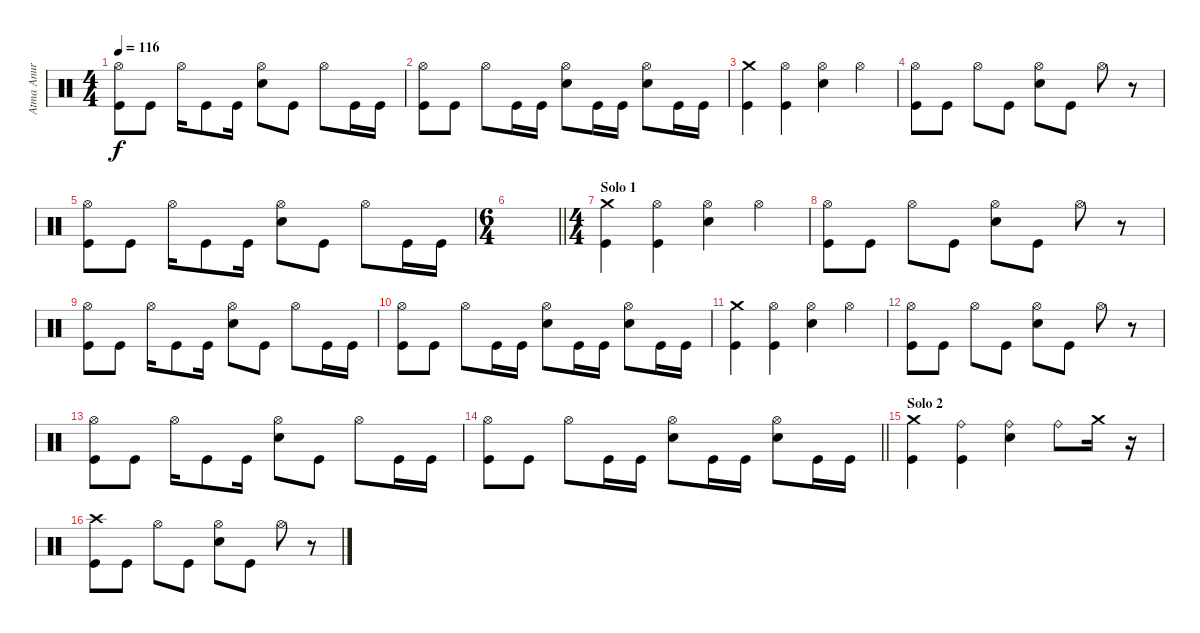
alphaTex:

\track ("Atma Anur" "Atma Anur") {instrument percussion}
\staff {score}
\articulation defaults
\ts (4 4)
\tempo 116
\clef neutral
\ks c
("Hi-Hat (open)" "Kick (hit)").8{dy f} "Kick (hit)".8 "Hi-Hat (open)".16 "Kick (hit)".8 "Kick (hit)".16 ("Hi-Hat (open)" "Electric Snare (hit)").8 "Kick (hit)".8 "Hi-Hat (open)".8 "Kick (hit)".16 "Kick (hit)".16 |
("Hi-Hat (open)" "Kick (hit)").8 "Kick (hit)".8 "Hi-Hat (open)".8 "Kick (hit)".16 "Kick (hit)".16 ("Hi-Hat (open)" "Electric Snare (hit)").8 "Kick (hit)".16 "Kick (hit)".16 ("Electric Snare (hit)" "Hi-Hat (open)").8 "Kick (hit)".16 "Kick (hit)".16 |
("Crash medium (hit)" "Kick (hit)").4 ("Hi-Hat (open)" "Kick (hit)").4 ("Hi-Hat (open)" "Electric Snare (hit)").4 "Hi-Hat (open)".4 |
("Hi-Hat (open)" "Kick (hit)").8 "Kick (hit)".8 "Hi-Hat (open)".8 "Kick (hit)".8 ("Hi-Hat (open)" "Electric Snare (hit)").8 "Kick (hit)".8 "Hi-Hat (open)".8 r.8 |
("Hi-Hat (open)" "Kick (hit)").8 "Kick (hit)".8 "Hi-Hat (open)".16 "Kick (hit)".8 "Kick (hit)".16 ("Hi-Hat (open)" "Electric Snare (hit)").8 "Kick (hit)".8 "Hi-Hat (open)".8 "Kick (hit)".16 "Kick (hit)".16 |
\ts (6 4)
\barLineRight lightlight
|
\ts (4 4)
\section ("" "Solo 1")
("Crash medium (hit)" "Kick (hit)").4 ("Hi-Hat (open)" "Kick (hit)").4 ("Hi-Hat (open)" "Electric Snare (hit)").4 "Hi-Hat (open)".4 |
("Hi-Hat (open)" "Kick (hit)").8 "Kick (hit)".8 "Hi-Hat (open)".8 "Kick (hit)".8 ("Hi-Hat (open)" "Electric Snare (hit)").8 "Kick (hit)".8 "Hi-Hat (open)".8 r.8 |
("Hi-Hat (open)" "Kick (hit)").8 "Kick (hit)".8 "Hi-Hat (open)".16 "Kick (hit)".8 "Kick (hit)".16 ("Hi-Hat (open)" "Electric Snare (hit)").8 "Kick (hit)".8 "Hi-Hat (open)".8 "Kick (hit)".16 "Kick (hit)".16 |
("Hi-Hat (open)" "Kick (hit)").8 "Kick (hit)".8 "Hi-Hat (open)".8 "Kick (hit)".16 "Kick (hit)".16 ("Hi-Hat (open)" "Electric Snare (hit)").8 "Kick (hit)".16 "Kick (hit)".16 ("Electric Snare (hit)" "Hi-Hat (open)").8 "Kick (hit)".16 "Kick (hit)".16 |
("Crash medium (hit)" "Kick (hit)").4 ("Hi-Hat (open)" "Kick (hit)").4 ("Hi-Hat (open)" "Electric Snare (hit)").4 "Hi-Hat (open)".4 |
("Hi-Hat (open)" "Kick (hit)").8 "Kick (hit)".8 "Hi-Hat (open)".8 "Kick (hit)".8 ("Hi-Hat (open)" "Electric Snare (hit)").8 "Kick (hit)".8 "Hi-Hat (open)".8 r.8 |
("Hi-Hat (open)" "Kick (hit)").8 "Kick (hit)".8 "Hi-Hat (open)".16 "Kick (hit)".8 "Kick (hit)".16 ("Hi-Hat (open)" "Electric Snare (hit)").8 "Kick (hit)".8 "Hi-Hat (open)".8 "Kick (hit)".16 "Kick (hit)".16 |
\barLineRight lightlight
("Hi-Hat (open)" "Kick (hit)").8 "Kick (hit)".8 "Hi-Hat (open)".8 "Kick (hit)".16 "Kick (hit)".16 ("Hi-Hat (open)" "Electric Snare (hit)").8 "Kick (hit)".16 "Kick (hit)".16 ("Electric Snare (hit)" "Hi-Hat (open)").8 "Kick (hit)".16 "Kick (hit)".16 |
\section ("" "Solo 2")
("Crash medium (hit)" "Kick (hit)").4 ("Ride (bell)" "Kick (hit)").4 ("Ride (bell)" "Electric Snare (hit)").4 "Ride (bell)".8 "Crash medium (hit)".16 r.16 |
("Crash high (hit)" "Kick (hit)").8 "Kick (hit)".8 "Hi-Hat (open)".8 "Kick (hit)".8 ("Hi-Hat (open)" "Electric Snare (hit)").8 "Kick (hit)".8 "Hi-Hat (open)".8 r.8
